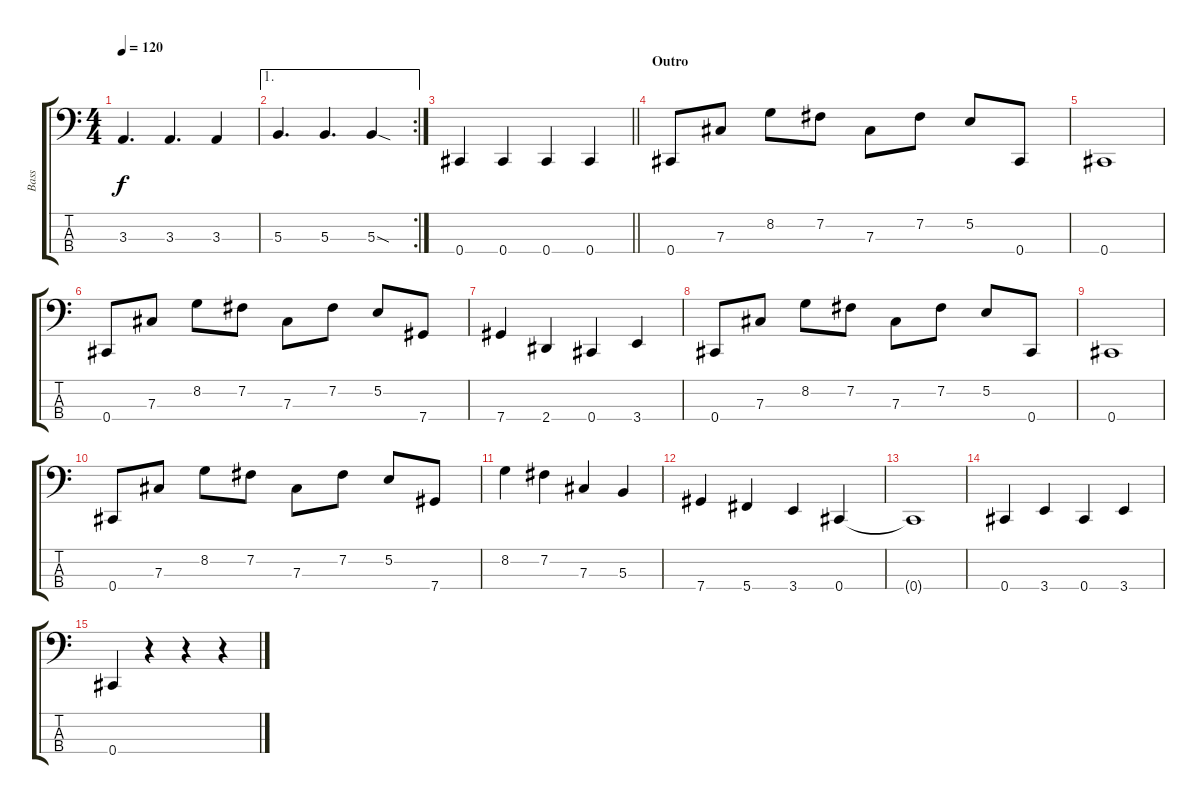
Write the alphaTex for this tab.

\track ("Bass" "Bass") {instrument electricbassfinger}
\staff {score tabs}
\tuning (E2 B1 Gb1 Db1) {hide}
\ts (4 4)
\tempo 120
\clef f4
\ks c
3.3.4{d dy f} 3.3.4{d} 3.3.4 |
\ae 1
\rc 2
5.3.4{d} 5.3.4{d} 5.3{sod}.4 |
\barLineRight lightlight
0.4.4 0.4.4 0.4.4 0.4.4 |
\section ("" "Outro")
0.4.8 7.3.8 8.2.8 7.2.8 7.3.8 7.2.8 5.2.8 0.4.8 |
0.4.1 |
0.4.8 7.3.8 8.2.8 7.2.8 7.3.8 7.2.8 5.2.8 7.4.8 |
7.4.4 2.4.4 0.4.4 3.4.4 |
0.4.8 7.3.8 8.2.8 7.2.8 7.3.8 7.2.8 5.2.8 0.4.8 |
0.4.1 |
0.4.8 7.3.8 8.2.8 7.2.8 7.3.8 7.2.8 5.2.8 7.4.8 |
8.2.4 7.2.4 7.3.4 5.3.4 |
7.4.4 5.4.4 3.4.4 0.4.4 |
0.4{t}.1 |
0.4.4 3.4.4 0.4.4 3.4.4 |
0.4.4 r.4 r.4 r.4
